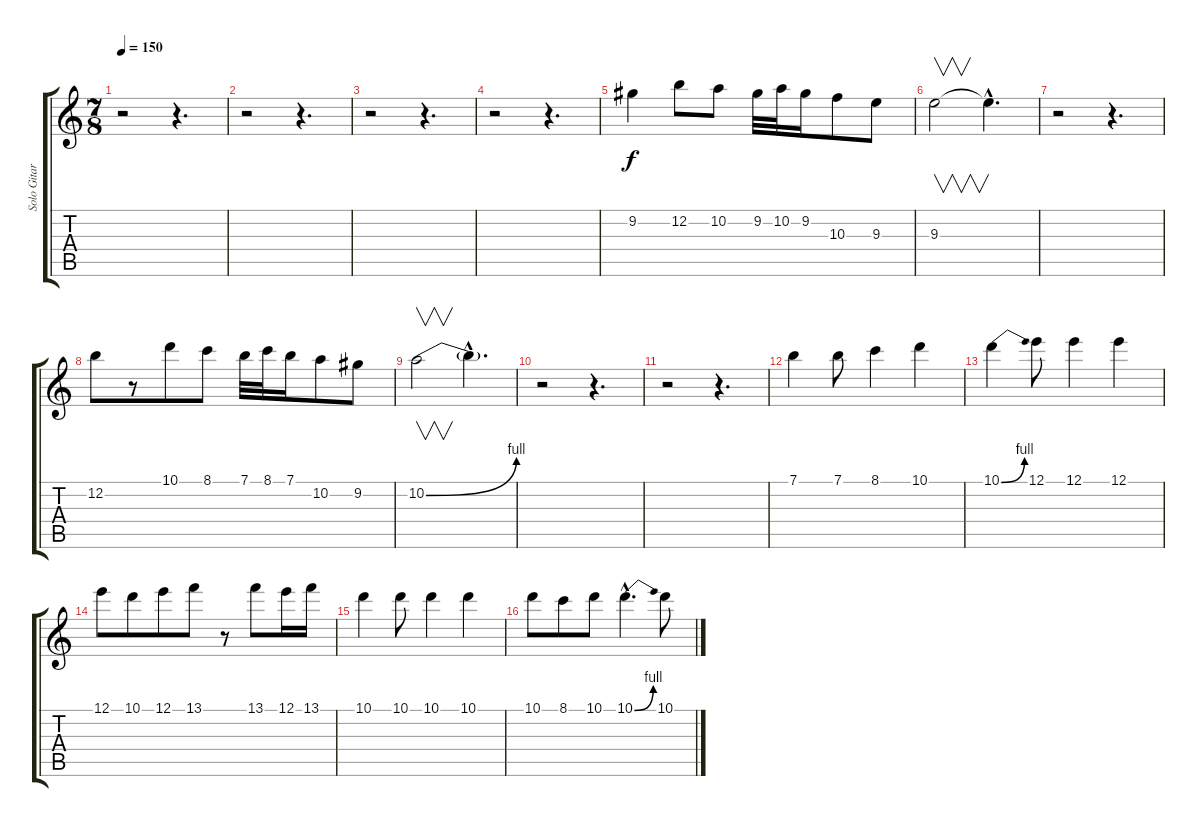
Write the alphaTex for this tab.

\track ("Solo Gitara" "Solo Gitar") {instrument overdrivenguitar}
\staff {score tabs}
\tuning (E4 B3 G3 D3 A2 E2) {hide}
\ts (7 8)
\tempo 150
\clef g2
\ks c
r.2{dy f} r.4{d} |
r.2 r.4{d} |
r.2 r.4{d} |
r.2 r.4{d} |
9.2.4 12.2.8 10.2.8 9.2.32 10.2.32 9.2.16 10.3.8 9.3.8 |
9.3.2{v} 9.3{hac t}.4{d} |
r.2 r.4{d} |
12.2.8 r.8 10.1.8 8.1.8 7.1.32 8.1.32 7.1.16 10.2.8 9.2.8 |
10.2{be (bend 0 0 60 4)}.2{v} 10.2{hac t}.4{d} |
r.2 r.4{d} |
r.2 r.4{d} |
7.1.4 7.1.8 8.1.4 10.1.4 |
10.1{be (bend 0 0 60 4)}.4 12.1.8 12.1.4 12.1.4 |
12.1.8 10.1.8 12.1.8 13.1.8 r.8 13.1.8 12.1.16 13.1.16 |
10.1.4 10.1.8 10.1.4 10.1.4 |
10.1.8 8.1.8 10.1.8 10.1{be (bend 0 0 60 4) hac}.4{d} 10.1.8
